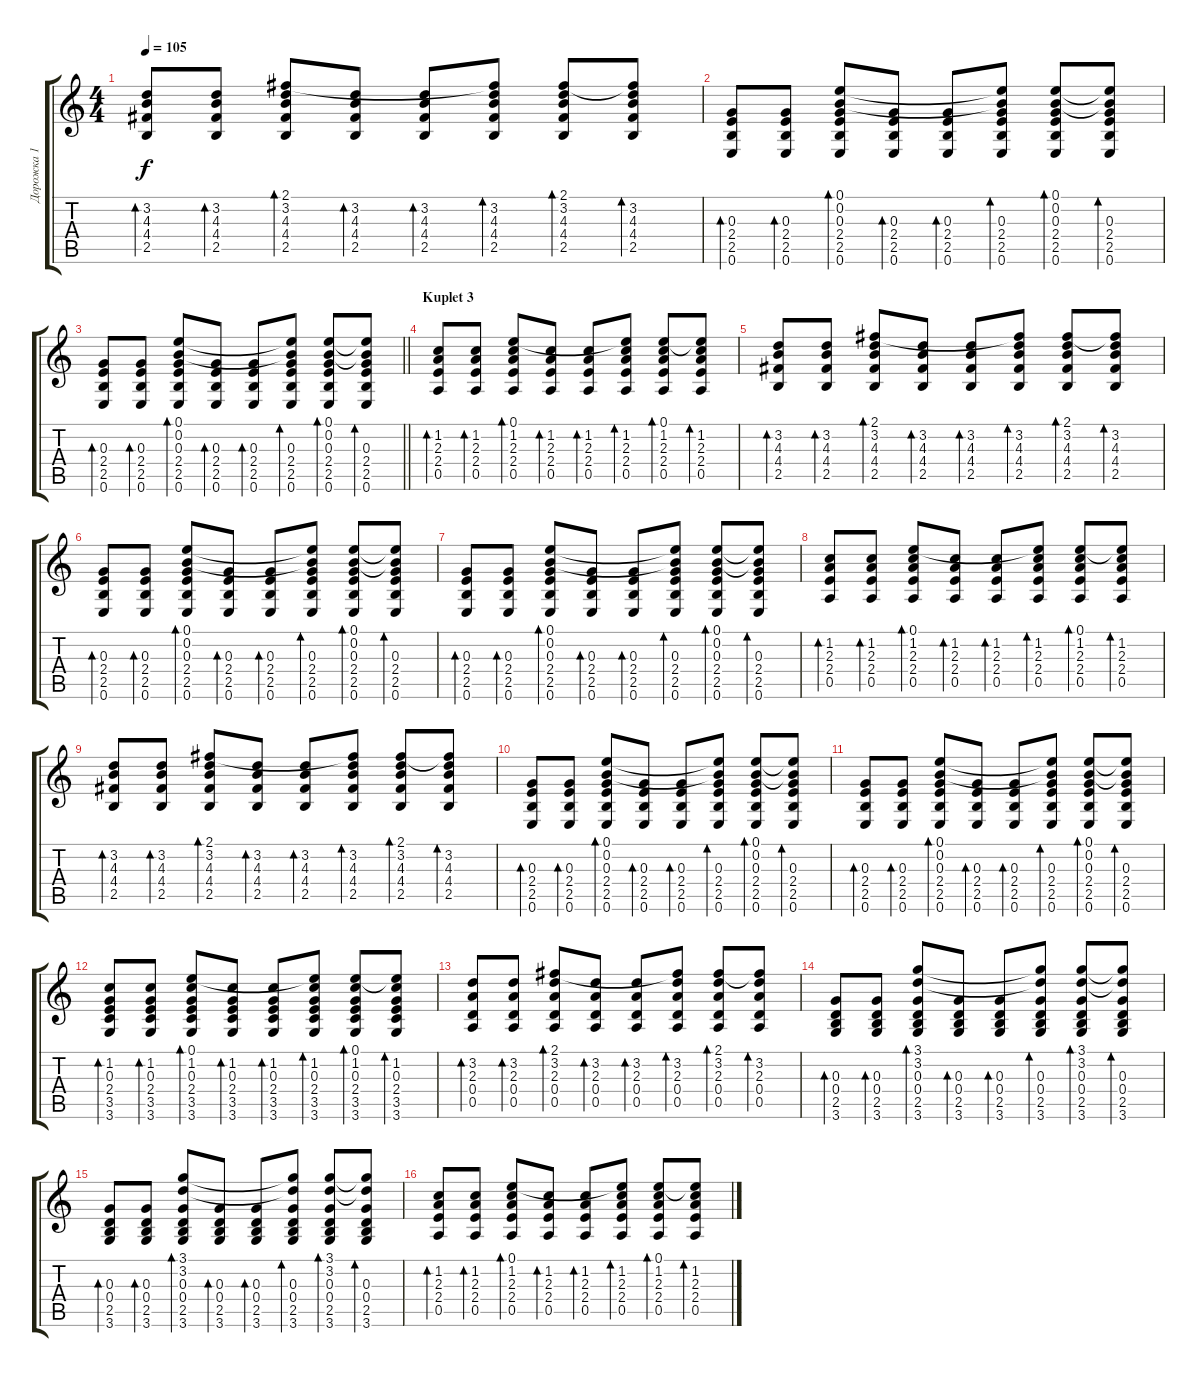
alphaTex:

\track ("Дорожка 1" "Дорожка 1") {instrument acousticguitarsteel}
\staff {score tabs}
\tuning (E4 B3 G3 D3 A2 E2) {hide}
\ts (4 4)
\tempo 105
\clef g2
\ks c
(3.2 4.3 4.4 2.5).8{bd 30 dy f} (3.2 4.3 4.4 2.5).8{bd 30} (2.1 3.2 4.3 4.4 2.5).8{bd 30} (3.2 4.3 4.4 2.5).8{bd 30} (3.2 4.3 4.4 2.5).8{bd 30} (2.1{t} 3.2 4.3 4.4 2.5).8{bd 30} (2.1 3.2 4.3 4.4 2.5).8{bd 30} (2.1{t} 3.2 4.3 4.4 2.5).8{bd 30} |
(0.3 2.4 2.5 0.6).8{bd 30} (0.3 2.4 2.5 0.6).8{bd 30} (0.1 0.2 0.3 2.4 2.5 0.6).8{bd 30} (0.3 2.4 2.5 0.6).8{bd 30} (0.3 2.4 2.5 0.6).8{bd 30} (0.1{t} 0.2{t} 0.3 2.4 2.5 0.6).8{bd 30} (0.1 0.2 0.3 2.4 2.5 0.6).8{bd 30} (0.1{t} 0.2{t} 0.3 2.4 2.5 0.6).8{bd 30} |
\barLineRight lightlight
(0.3 2.4 2.5 0.6).8{bd 30} (0.3 2.4 2.5 0.6).8{bd 30} (0.1 0.2 0.3 2.4 2.5 0.6).8{bd 30} (0.3 2.4 2.5 0.6).8{bd 30} (0.3 2.4 2.5 0.6).8{bd 30} (0.1{t} 0.2{t} 0.3 2.4 2.5 0.6).8{bd 30} (0.1 0.2 0.3 2.4 2.5 0.6).8{bd 30} (0.1{t} 0.2{t} 0.3 2.4 2.5 0.6).8{bd 30} |
\section ("" "Kuplet 3")
(1.2 2.3 2.4 0.5).8{bd 30} (1.2 2.3 2.4 0.5).8{bd 30} (0.1 1.2 2.3 2.4 0.5).8{bd 30} (1.2 2.3 2.4 0.5).8{bd 30} (1.2 2.3 2.4 0.5).8{bd 30} (0.1{t} 1.2 2.3 2.4 0.5).8{bd 30} (0.1 1.2 2.3 2.4 0.5).8{bd 30} (0.1{t} 1.2 2.3 2.4 0.5).8{bd 30} |
(3.2 4.3 4.4 2.5).8{bd 30} (3.2 4.3 4.4 2.5).8{bd 30} (2.1 3.2 4.3 4.4 2.5).8{bd 30} (3.2 4.3 4.4 2.5).8{bd 30} (3.2 4.3 4.4 2.5).8{bd 30} (2.1{t} 3.2 4.3 4.4 2.5).8{bd 30} (2.1 3.2 4.3 4.4 2.5).8{bd 30} (2.1{t} 3.2 4.3 4.4 2.5).8{bd 30} |
(0.3 2.4 2.5 0.6).8{bd 30} (0.3 2.4 2.5 0.6).8{bd 30} (0.1 0.2 0.3 2.4 2.5 0.6).8{bd 30} (0.3 2.4 2.5 0.6).8{bd 30} (0.3 2.4 2.5 0.6).8{bd 30} (0.1{t} 0.2{t} 0.3 2.4 2.5 0.6).8{bd 30} (0.1 0.2 0.3 2.4 2.5 0.6).8{bd 30} (0.1{t} 0.2{t} 0.3 2.4 2.5 0.6).8{bd 30} |
(0.3 2.4 2.5 0.6).8{bd 30} (0.3 2.4 2.5 0.6).8{bd 30} (0.1 0.2 0.3 2.4 2.5 0.6).8{bd 30} (0.3 2.4 2.5 0.6).8{bd 30} (0.3 2.4 2.5 0.6).8{bd 30} (0.1{t} 0.2{t} 0.3 2.4 2.5 0.6).8{bd 30} (0.1 0.2 0.3 2.4 2.5 0.6).8{bd 30} (0.1{t} 0.2{t} 0.3 2.4 2.5 0.6).8{bd 30} |
(1.2 2.3 2.4 0.5).8{bd 30} (1.2 2.3 2.4 0.5).8{bd 30} (0.1 1.2 2.3 2.4 0.5).8{bd 30} (1.2 2.3 2.4 0.5).8{bd 30} (1.2 2.3 2.4 0.5).8{bd 30} (0.1{t} 1.2 2.3 2.4 0.5).8{bd 30} (0.1 1.2 2.3 2.4 0.5).8{bd 30} (0.1{t} 1.2 2.3 2.4 0.5).8{bd 30} |
(3.2 4.3 4.4 2.5).8{bd 30} (3.2 4.3 4.4 2.5).8{bd 30} (2.1 3.2 4.3 4.4 2.5).8{bd 30} (3.2 4.3 4.4 2.5).8{bd 30} (3.2 4.3 4.4 2.5).8{bd 30} (2.1{t} 3.2 4.3 4.4 2.5).8{bd 30} (2.1 3.2 4.3 4.4 2.5).8{bd 30} (2.1{t} 3.2 4.3 4.4 2.5).8{bd 30} |
(0.3 2.4 2.5 0.6).8{bd 30} (0.3 2.4 2.5 0.6).8{bd 30} (0.1 0.2 0.3 2.4 2.5 0.6).8{bd 30} (0.3 2.4 2.5 0.6).8{bd 30} (0.3 2.4 2.5 0.6).8{bd 30} (0.1{t} 0.2{t} 0.3 2.4 2.5 0.6).8{bd 30} (0.1 0.2 0.3 2.4 2.5 0.6).8{bd 30} (0.1{t} 0.2{t} 0.3 2.4 2.5 0.6).8{bd 30} |
(0.3 2.4 2.5 0.6).8{bd 30} (0.3 2.4 2.5 0.6).8{bd 30} (0.1 0.2 0.3 2.4 2.5 0.6).8{bd 30} (0.3 2.4 2.5 0.6).8{bd 30} (0.3 2.4 2.5 0.6).8{bd 30} (0.1{t} 0.2{t} 0.3 2.4 2.5 0.6).8{bd 30} (0.1 0.2 0.3 2.4 2.5 0.6).8{bd 30} (0.1{t} 0.2{t} 0.3 2.4 2.5 0.6).8{bd 30} |
(1.2 0.3 2.4 3.5 3.6).8{bd 30} (1.2 0.3 2.4 3.5 3.6).8{bd 30} (0.1 1.2 0.3 2.4 3.5 3.6).8{bd 30} (1.2 0.3 2.4 3.5 3.6).8{bd 30} (1.2 0.3 2.4 3.5 3.6).8{bd 30} (0.1{t} 1.2 0.3 2.4 3.5 3.6).8{bd 30} (0.1 1.2 0.3 2.4 3.5 3.6).8{bd 30} (0.1{t} 1.2 0.3 2.4 3.5 3.6).8{bd 30} |
(3.2 2.3 0.4 0.5).8{bd 30} (3.2 2.3 0.4 0.5).8{bd 30} (2.1 3.2 2.3 0.4 0.5).8{bd 30} (3.2 2.3 0.4 0.5).8{bd 30} (3.2 2.3 0.4 0.5).8{bd 30} (2.1{t} 3.2 2.3 0.4 0.5).8{bd 30} (2.1 3.2 2.3 0.4 0.5).8{bd 30} (2.1{t} 3.2 2.3 0.4 0.5).8{bd 30} |
(0.3 0.4 2.5 3.6).8{bd 30} (0.3 0.4 2.5 3.6).8{bd 30} (3.1 3.2 0.3 0.4 2.5 3.6).8{bd 30} (0.3 0.4 2.5 3.6).8{bd 30} (0.3 0.4 2.5 3.6).8{bd 30} (3.1{t} 3.2{t} 0.3 0.4 2.5 3.6).8{bd 30} (3.1 3.2 0.3 0.4 2.5 3.6).8{bd 30} (3.1{t} 3.2{t} 0.3 0.4 2.5 3.6).8{bd 30} |
(0.3 0.4 2.5 3.6).8{bd 30} (0.3 0.4 2.5 3.6).8{bd 30} (3.1 3.2 0.3 0.4 2.5 3.6).8{bd 30} (0.3 0.4 2.5 3.6).8{bd 30} (0.3 0.4 2.5 3.6).8{bd 30} (3.1{t} 3.2{t} 0.3 0.4 2.5 3.6).8{bd 30} (3.1 3.2 0.3 0.4 2.5 3.6).8{bd 30} (3.1{t} 3.2{t} 0.3 0.4 2.5 3.6).8{bd 30} |
(1.2 2.3 2.4 0.5).8{bd 30} (1.2 2.3 2.4 0.5).8{bd 30} (0.1 1.2 2.3 2.4 0.5).8{bd 30} (1.2 2.3 2.4 0.5).8{bd 30} (1.2 2.3 2.4 0.5).8{bd 30} (0.1{t} 1.2 2.3 2.4 0.5).8{bd 30} (0.1 1.2 2.3 2.4 0.5).8{bd 30} (0.1{t} 1.2 2.3 2.4 0.5).8{bd 30}
